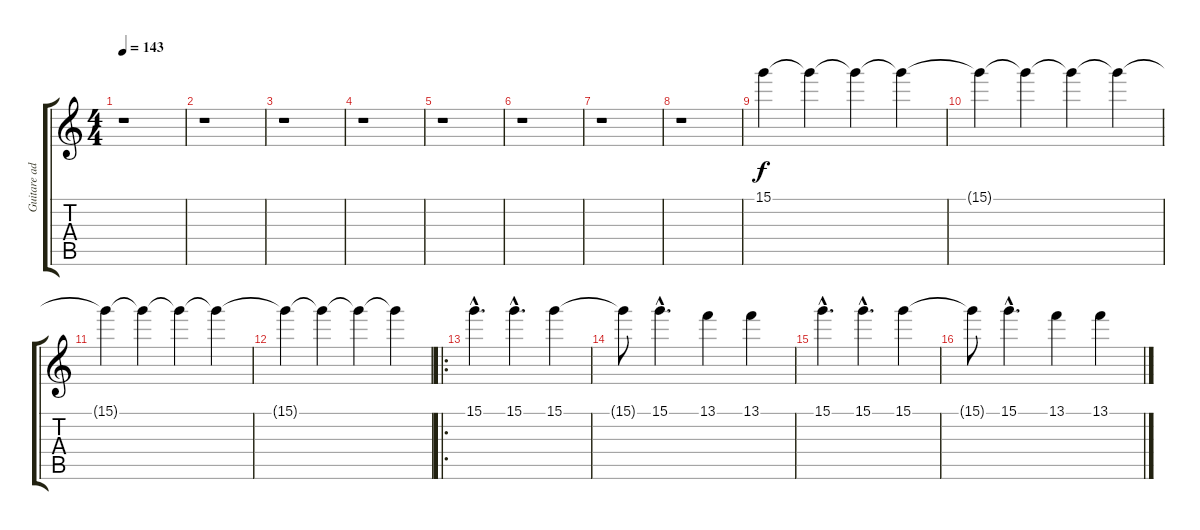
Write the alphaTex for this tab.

\track ("Guitare aditionnelle" "Guitare ad") {instrument distortionguitar}
\staff {score tabs}
\tuning (E4 B3 G3 D3 A2 E2) {hide}
\ts (4 4)
\tempo 143
\clef g2
\ks c
r.1{dy f} |
r.1 |
r.1 |
r.1 |
r.1 |
r.1 |
r.1 |
r.1 |
15.1.4{volume 0} 15.1{t}.4{volume 16} 15.1{t}.4 15.1{t}.4 |
15.1{t}.4 15.1{t}.4 15.1{t}.4 15.1{t}.4 |
15.1{t}.4 15.1{t}.4 15.1{t}.4 15.1{t}.4 |
15.1{t}.4 15.1{t}.4 15.1{t}.4 15.1{t}.4 |
\ro
15.1{hac}.4{d} 15.1{hac}.4{d} 15.1.4 |
15.1{t}.8 15.1{hac}.4{d} 13.1.4 13.1.4 |
15.1{hac}.4{d} 15.1{hac}.4{d} 15.1.4 |
15.1{t}.8 15.1{hac}.4{d} 13.1.4 13.1.4
